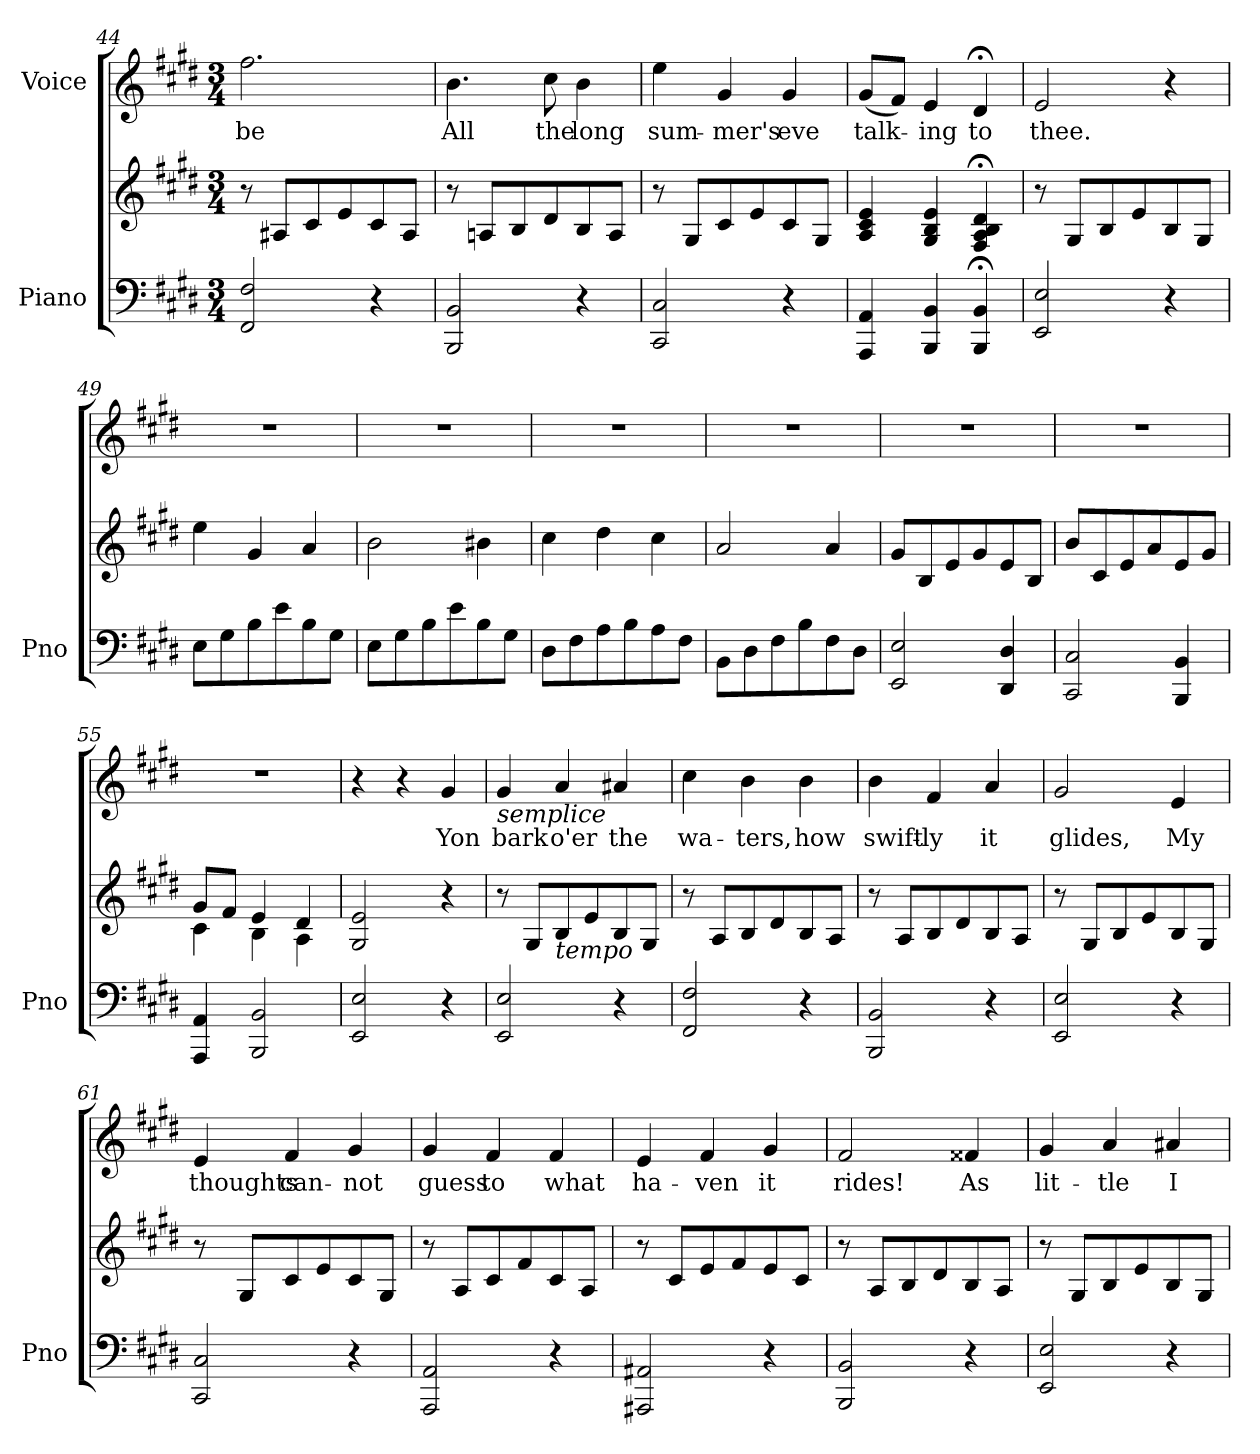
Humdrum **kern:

**kern	**kern	**kern	**text
*part2	*part2	*part1	*part1
*staff3	*staff2	*staff1	*staff1
*I"Piano	*	*I"Voice	*
*I'Pno	*	*	*
*clefF4	*clefG2	*clefG2	*
*k[f#c#g#d#]	*k[f#c#g#d#]	*k[f#c#g#d#]	*
*M3/4	*M3/4	*M3/4	*
=44	=44	=44	=44
!	!	!	!LO:LY:b
2FF#/ 2F#/	8r	2.ff#\	be
.	8A#X/L	.	.
.	8c#/	.	.
.	8e/	.	.
4r	8c#/	.	.
.	8A#/J	.	.
=45	=45	=45	=45
!	!	!	!LO:LY:b
2BBB/ 2BB/	8r	4.b\	All
.	8An/L	.	.
.	8B/	.	.
!	!	!	!LO:LY:b
.	8d#/	8cc#\	the
!	!	!	!LO:LY:b
4r	8B/	4b\	long
.	8A/J	.	.
=46	=46	=46	=46
!	!	!	!LO:LY:b
2CC#/ 2C#/	8r	4ee\	sum-
.	8G#/L	.	.
!	!	!	!LO:LY:b
.	8c#/	4g#/	-mer's
.	8e/	.	.
!	!	!	!LO:LY:b
4r	8c#/	4g#/	eve
.	8G#/J	.	.
!!LO:LB:g=z
=47	=47	=47	=47
!	!	!	!LO:LY:b
4AAA/ 4AA/	4A/ 4c#/ 4e/	(8g#/L	talk-
.	.	8f#/J)	.
!	!	!	!LO:LY:b
4BBB/ 4BB/	4G#/ 4B/ 4e/	4e/	-ing
!	!	!	!LO:LY:b
4BBB/;< 4BB/;<	4F#/;< 4A/;< 4B/;< 4d#/;<	4d#;</	to
=48	=48	=48	=48
!	!	!	!LO:LY:b
2EE/ 2E/	8r	2e/	thee.
.	8G#/L	.	.
.	8B/	.	.
.	8e/	.	.
4r	8B/	4r	.
.	8G#/J	.	.
=49	=49	=49	=49
8E\L	4ee\	2.r	.
8G#\	.	.	.
8B\	4g#/	.	.
8e\	.	.	.
8B\	4a/	.	.
8G#\J	.	.	.
=50	=50	=50	=50
8E\L	2b\	2.r	.
8G#\	.	.	.
8B\	.	.	.
8e\	.	.	.
8B\	4b#X\	.	.
8G#\J	.	.	.
=51	=51	=51	=51
8D#\L	4cc#\	2.r	.
8F#\	.	.	.
8A\	4dd#\	.	.
8B\	.	.	.
8A\	4cc#\	.	.
8F#\J	.	.	.
=52	=52	=52	=52
8BB\L	2a/	2.r	.
8D#\	.	.	.
8F#\	.	.	.
8B\	.	.	.
8F#\	4a/	.	.
8D#\J	.	.	.
!!LO:PB:g=z
=53	=53	=53	=53
2EE/ 2E/	8g#/L	2.r	.
.	8B/	.	.
.	8e/	.	.
.	8g#/	.	.
4DD#/ 4D#/	8e/	.	.
.	8B/J	.	.
=54	=54	=54	=54
2CC#/ 2C#/	8b/L	2.r	.
.	8c#/	.	.
.	8e/	.	.
.	8a/	.	.
4BBB/ 4BB/	8e/	.	.
.	8g#/J	.	.
=55	=55	=55	=55
*	*^	*	*
4AAA/ 4AA/	8g#/L	4c#\	2.r	.
.	8f#/J	.	.	.
2BBB/ 2BB/	4e/	4B\	.	.
.	4d#/	4A\	.	.
*	*v	*v	*	*
=56	=56	=56	=56
2EE/ 2E/	2G#/ 2e/	4r	.
.	.	4r	.
!	!	!	!LO:LY:b
4r	4r	4g#/	Yon
=57	=57	=57	=57
!	!	!LO:TX:b:i:t=semplice	!
!	!	!	!LO:LY:b
2EE/ 2E/	8r	4g#/	bark
.	8G#/L	.	.
!	!LO:TX:b:i:t=tempo	!	!
!	!	!	!LO:LY:b
.	8B/	4a/	o'er
.	8e/	.	.
!	!	!	!LO:LY:b
4r	8B/	4a#X/	the
.	8G#/J	.	.
=58	=58	=58	=58
!	!	!	!LO:LY:b
2FF#/ 2F#/	8r	4cc#\	wa-
.	8A/L	.	.
!	!	!	!LO:LY:b
.	8B/	4b\	-ters,
.	8d#/	.	.
!	!	!	!LO:LY:b
4r	8B/	4b\	how
.	8A/J	.	.
!!LO:LB:g=z
=59	=59	=59	=59
!	!	!	!LO:LY:b
2BBB/ 2BB/	8r	4b\	swift-
.	8A/L	.	.
!	!	!	!LO:LY:b
.	8B/	4f#/	-ly
.	8d#/	.	.
!	!	!	!LO:LY:b
4r	8B/	4a/	it
.	8A/J	.	.
=60	=60	=60	=60
!	!	!	!LO:LY:b
2EE/ 2E/	8r	2g#/	glides,
.	8G#/L	.	.
.	8B/	.	.
.	8e/	.	.
!	!	!	!LO:LY:b
4r	8B/	4e/	My
.	8G#/J	.	.
=61	=61	=61	=61
!	!	!	!LO:LY:b
2CC#/ 2C#/	8r	4e/	thoughts
.	8G#/L	.	.
!	!	!	!LO:LY:b
.	8c#/	4f#/	can-
.	8e/	.	.
!	!	!	!LO:LY:b
4r	8c#/	4g#/	-not
.	8G#/J	.	.
=62	=62	=62	=62
!	!	!	!LO:LY:b
2AAA/ 2AA/	8r	4g#/	guess
.	8A/L	.	.
!	!	!	!LO:LY:b
.	8c#/	4f#/	to
.	8f#/	.	.
!	!	!	!LO:LY:b
4r	8c#/	4f#/	what
.	8A/J	.	.
=63	=63	=63	=63
!	!	!	!LO:LY:b
2AAA#X/ 2AA#X/	8r	4e/	ha-
.	8c#/L	.	.
!	!	!	!LO:LY:b
.	8e/	4f#/	-ven
.	8f#/	.	.
!	!	!	!LO:LY:b
4r	8e/	4g#/	it
.	8c#/J	.	.
!!LO:LB:g=z
=64	=64	=64	=64
!	!	!	!LO:LY:b
2BBB/ 2BB/	8r	2f#/	rides!
.	8A/L	.	.
.	8B/	.	.
.	8d#/	.	.
!	!	!	!LO:LY:b
4r	8B/	4f##X/	As
.	8A/J	.	.
=65	=65	=65	=65
!	!	!	!LO:LY:b
2EE/ 2E/	8r	4g#/	lit-
.	8G#/L	.	.
!	!	!	!LO:LY:b
.	8B/	4a/	-tle
.	8e/	.	.
!	!	!	!LO:LY:b
4r	8B/	4a#X/	I
.	8G#/J	.	.
=	=	=	=
*-	*-	*-	*-
